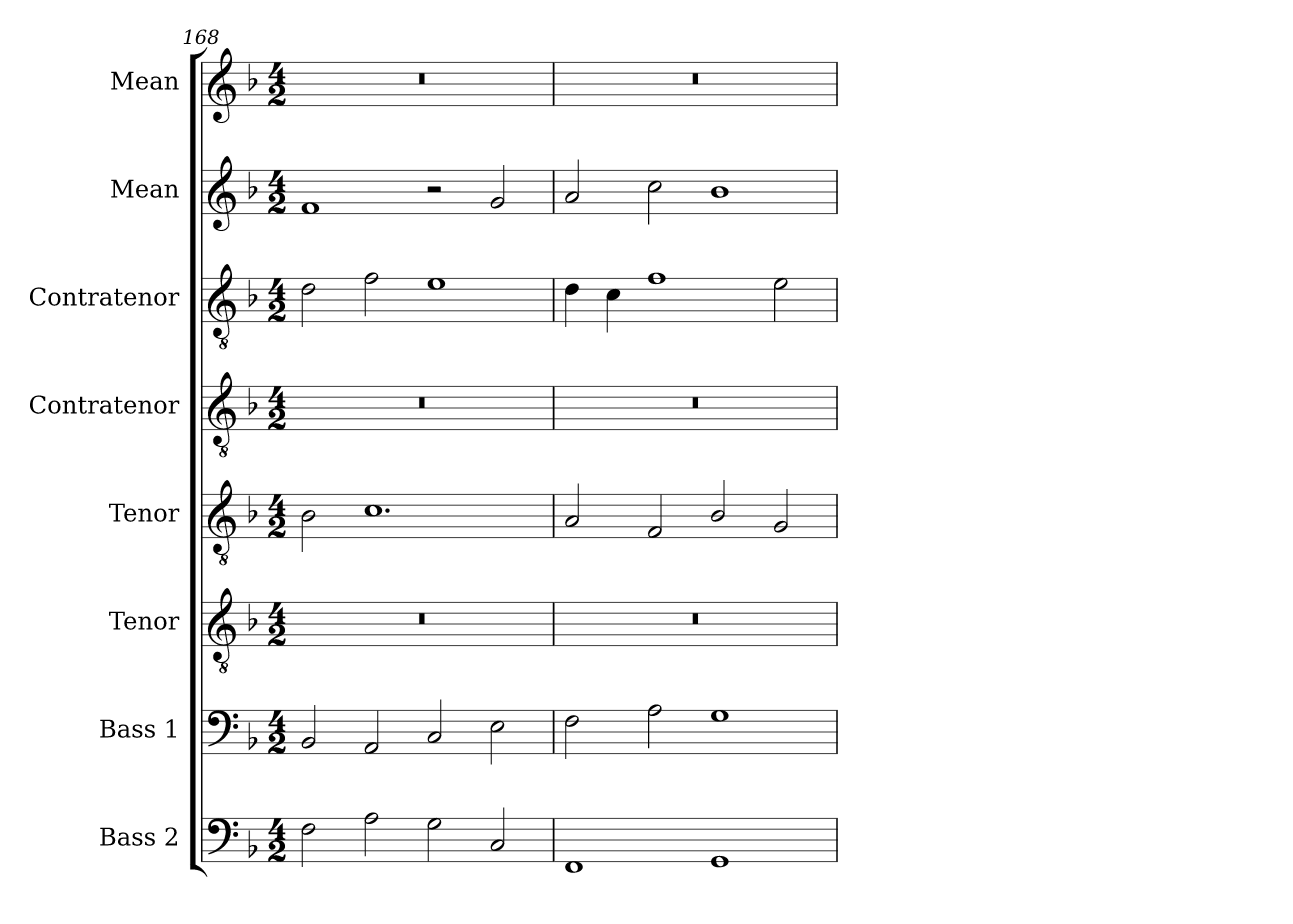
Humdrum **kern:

**kern	**kern	**kern	**kern	**kern	**kern	**kern	**kern
*part8	*part7	*part6	*part5	*part4	*part3	*part2	*part1
*staff8	*staff7	*staff6	*staff5	*staff4	*staff3	*staff2	*staff1
*I"Bass 2	*I"Bass 1	*I"Tenor	*I"Tenor	*I"Contratenor	*I"Contratenor	*I"Mean	*I"Mean
*I'B2.	*I'B1.	*I'T.	*I'T.	*I'Ct.	*I'Ct.	*I'M.	*I'M.
*clefF4	*clefF4	*clefGv2	*clefGv2	*clefGv2	*clefGv2	*clefG2	*clefG2
*	*	*ITrd7c12	*ITrd7c12	*ITrd7c12	*ITrd7c12	*	*
*k[b-]	*k[b-]	*k[b-]	*k[b-]	*k[b-]	*k[b-]	*k[b-]	*k[b-]
*F:	*F:	*F:	*F:	*F:	*F:	*F:	*F:
*M4/2	*M4/2	*M4/2	*M4/2	*M4/2	*M4/2	*M4/2	*M4/2
=168	=168	=168	=168	=168	=168	=168	=168
!	!	!LO:N:vis=1	!	!LO:N:vis=1	!	!	!LO:N:vis=1
2Fi\	2BB-i/	0r	2BB-i\	0r	2Di\	1fi	0r
2Ai\	2AAi/	.	1.Ci	.	2Fi\	.	.
2Gi\	2Ci/	.	.	.	1Ei	2r	.
2Ci/	2Ei\	.	.	.	.	2gi/	.
=169	=169	=169	=169	=169	=169	=169	=169
!	!	!LO:N:vis=1	!	!LO:N:vis=1	!	!	!LO:N:vis=1
1FFi	2Fi\	0r	2AAi/	0r	4Di\	2ai/	0r
.	.	.	.	.	4Ci\	.	.
.	2Ai\	.	2FFi/	.	1Fi	2cci\	.
1GGi	1Gi	.	2BB-i/	.	.	1b-i	.
.	.	.	2GGi/	.	2Ei\	.	.
=	=	=	=	=	=	=	=
*-	*-	*-	*-	*-	*-	*-	*-
